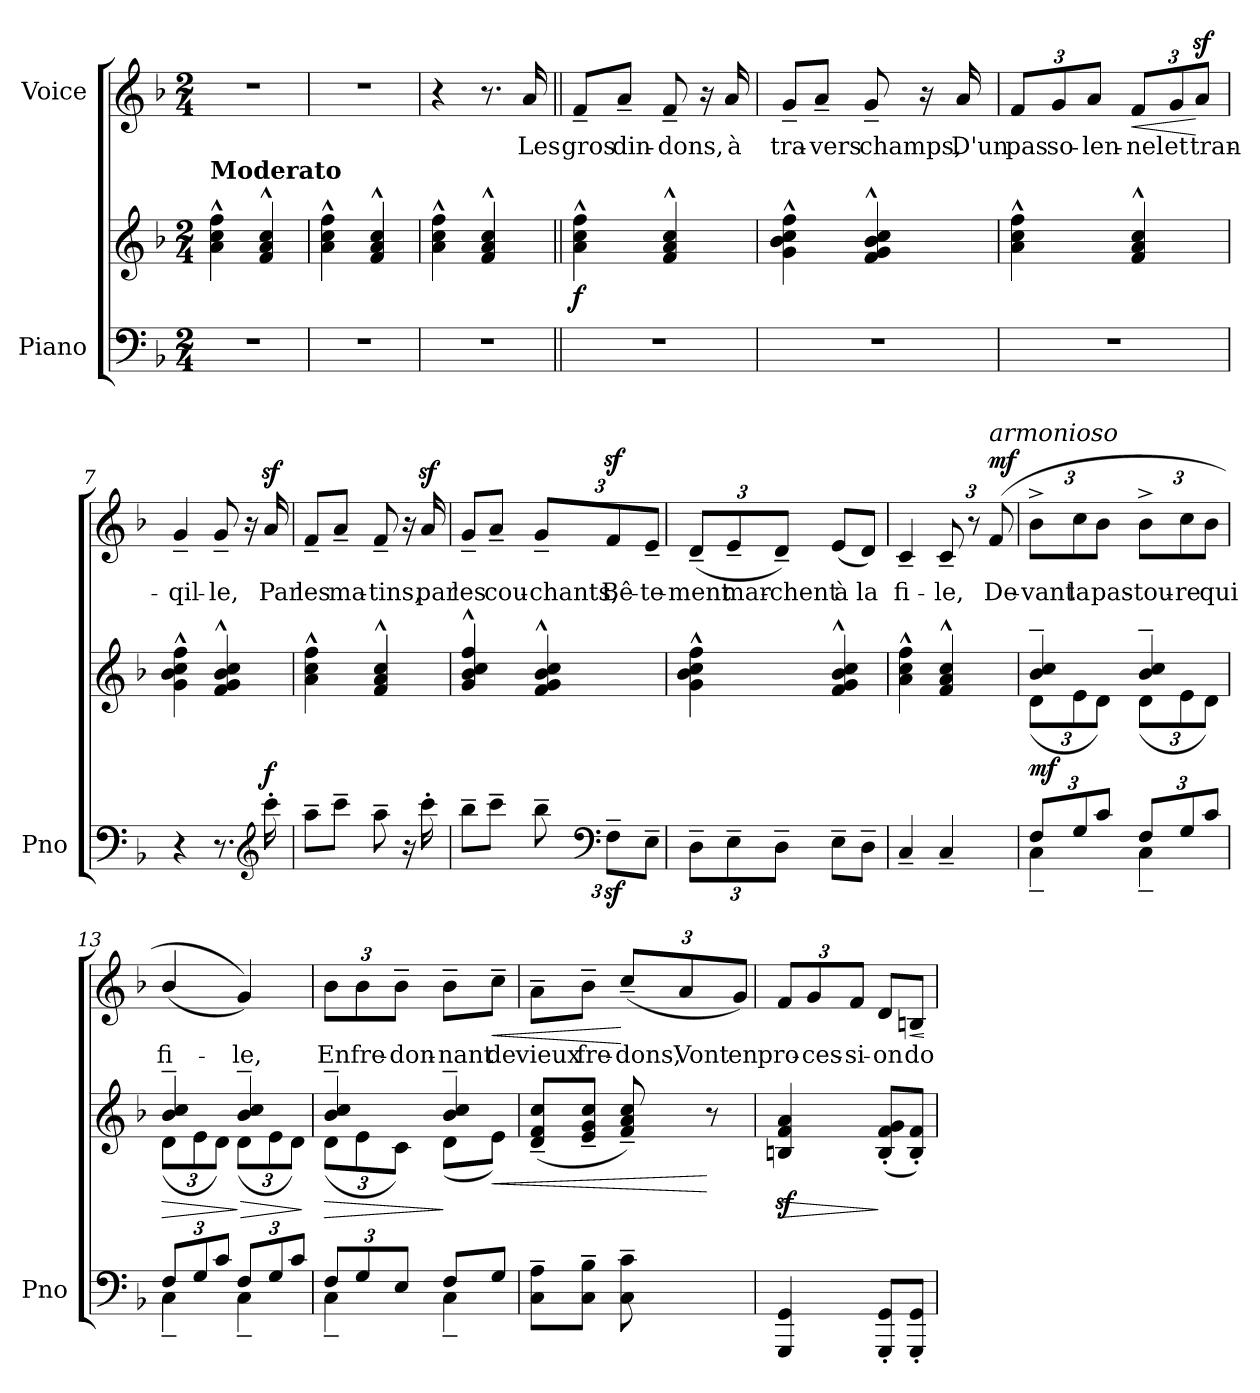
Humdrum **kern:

**kern	**kern	**dynam	**kern	**text	**dynam
*part2	*part2	*part2	*part1	*part1	*part1
*staff3	*staff2	*staff2/3	*staff1	*staff1	*staff1
*I"Piano	*	*	*I"Voice	*	*
*I'Pno	*	*	*	*	*
*clefF4	*clefG2	*	*clefG2	*	*
*k[b-]	*k[b-]	*	*k[b-]	*	*
*M2/4	*M2/4	*	*M2/4	*	*
=1	=1	=1	=1	=1	=1
!	!LO:TX:a:B:t=Moderato	!	!	!	!
!	!	!LO:DY:b	!	!	!
!	!	!LO:DY:n=1:b	!	!	!
2r	4a\^^ 4cc\^^ 4ff\^^	f other-dynamics	2r	.	.
.	4f/^^ 4a/^^ 4cc/^^	.	.	.	.
=2	=2	=2	=2	=2	=2
2r	4a\^^ 4cc\^^ 4ff\^^	.	2r	.	.
.	4f/^^ 4a/^^ 4cc/^^	.	.	.	.
=3	=3	=3	=3	=3	=3
2r	4a\^^ 4cc\^^ 4ff\^^	.	4r	.	.
.	4f/^^ 4a/^^ 4cc/^^	.	8.r	.	.
!	!	!	!	!	!LO:DY:a
!	!	!	!	!	!LO:DY:n=1:a
.	.	.	16a/	Les	f other-dynamics
=4||	=4||	=4||	=4||	=4||	=4||
!	!	!LO:DY:b	!	!	!
2r	4a\^^ 4cc\^^ 4ff\^^	f	8f~>/L	gros	.
.	.	.	8a~>/J	din-	.
.	4f/^^ 4a/^^ 4cc/^^	.	8f~>/	-dons,	.
.	.	.	16r	.	.
.	.	.	16a/	à	.
=5	=5	=5	=5	=5	=5
2r	4g\^^ 4b-\^^ 4cc\^^ 4ff\^^	.	8g~>/L	tra-	.
.	.	.	8a~>/J	-vers	.
.	4f/^^ 4g/^^ 4b-/^^ 4cc/^^	.	8g~>/	champs,	.
.	.	.	16r	.	.
.	.	.	16a/	D'un	.
=6	=6	=6	=6	=6	=6
*	*	*	*Xbrackettup	*	*
2r	4a\^^ 4cc\^^ 4ff\^^	.	12f/L	pas	.
.	.	.	12g/	so-	.
.	.	.	12a/J	-len-	.
!	!	!	!	!	!LO:HP:b
.	4f/^^ 4a/^^ 4cc/^^	.	12f/L	-nel	<
.	.	.	12g/	et	.
.	.	.	12az>/J	tran-	[
=7	=7	=7	=7	=7	=7
4r	4g\^^ 4b-\^^ 4cc\^^ 4ff\^^	.	4g~>/	-qil-	.
8.r	4f/^^ 4g/^^ 4b-/^^ 4cc/^^	.	8g~>/	-le,	.
.	.	.	16r	.	.
*clefG2	*	*	*	*	*
!	!	!LO:DY:a=2	!	!	!
16ccc'\	.	f	16az>/	Par	.
=8	=8	=8	=8	=8	=8
8aa~\L	4a\^^ 4cc\^^ 4ff\^^	.	8f~>/L	les	.
8ccc~\J	.	.	8a~>/J	ma-	.
8aa~\	4f/^^ 4a/^^ 4cc/^^	.	8f~>/	-tins,	.
16r	.	.	16r	.	.
16ccc'\	.	.	16az>/	par	.
=9	=9	=9	=9	=9	=9
8bb-~\L	4g/^^ 4b-/^^ 4cc/^^ 4ff/^^	.	8g~>/L	les	.
8ccc~\J	.	.	8a~>/J	cou-	.
*Xbrackettup	*	*	*	*	*
12bb-~\	4f/^^ 4g/^^ 4b-/^^ 4cc/^^	.	12g~>/L	-chants,	.
*clefF4	*	*	*	*	*
12Fz<~\L	.	.	12fz>/	Bê-	.
12E~\J	.	.	12e~>/J	-te-	.
=10	=10	=10	=10	=10	=10
12D~\L	4g\^^ 4b-\^^ 4cc\^^ 4ff\^^	.	(>12d~>/L	-ment	.
12E~\	.	.	12e~>/	mar-	.
12D~\J	.	.	12d~>/J)	-chent	.
8E~\L	4f/^^ 4g/^^ 4b-/^^ 4cc/^^	.	(>8e/L	à	.
8D~\J	.	.	8d/J)	la	.
=11	=11	=11	=11	=11	=11
4C~/	4a\^^ 4cc\^^ 4ff\^^	.	4c~>/	fi-	.
4C~/	4f/^^ 4a/^^ 4cc/^^	.	12c~>/	-le,	.
.	.	.	12r	.	.
!	!	!	!LO:TX:a:i:t=armonioso	!	!
!	!	!	!	!	!LO:DY:a
.	.	.	(12f/	De-	mf
=12	=12	=12	=12	=12	=12
*^	*^	*	*	*	*
*	*	*	*Xbrackettup	*	*	*	*
!	!	!	!	!LO:DY:b	!	!	!
12F/L	4C~\	4b-/~> 4cc/~>	(>12d\L	mf	12b-^\L	-vant	.
12G/	.	.	12e\	.	12cc\	la	.
12c/J	.	.	12d\J)	.	12b-\J	pas-	.
12F/L	4C~\	4b-/~> 4cc/~>	(>12d\L	.	12b-^\L	-tou-	.
12G/	.	.	12e\	.	12cc\	-re	.
12c/J	.	.	12d\J)	.	12b-\J	qui	.
=13	=13	=13	=13	=13	=13	=13	=13
!	!	!	!	!LO:HP:b	!	!	!
12F/L	4C~\	4b-/~> 4cc/~>	(>12d\L	>	(4b-/	fi-	.
12G/	.	.	12e\	.	.	.	.
12c/J	.	.	12d\J)	.	.	.	.
!	!	!	!	!LO:HP:n=1:b	!	!	!
12F/L	4C~\	4b-/~> 4cc/~>	(>12d\L	] >	4g/))	-le,	.
12G/	.	.	12e\	.	.	.	.
12c/J	.	.	12d\J)	.	.	.	.
*v	*v	*	*	*	*	*	*
*	*v	*v	*	*	*	*
.	.	]	.	.	.
=14	=14	=14	=14	=14	=14
*^	*	*	*	*	*
!	!	!	!LO:HP:b	!	!	!
*	*	*^	*	*	*	*
12F/L	4C~\	4b-/~> 4cc/~>	(>12d\L	>	12b-\L	En	.
12G/	.	.	12e\	.	12b-\	fre-	.
12E/J	.	.	12c\J)	.	12b-~\J	-don-	.
8F/L	4C~\	4b-/~ 4cc/~	(>8d\L	]	8b-~\L	-nant	.
!	!	!	!	!LO:HP:b	!	!	!LO:HP:b
8G/J	.	.	8e\J)	<	8cc~\J	de	<
*v	*v	*	*	*	*	*	*
*	*v	*v	*	*	*	*
=15	=15	=15	=15	=15	=15
8C\~ 8A\~L	(8d/~ 8f/~ 8cc/~L	.	8a~\L	vieux	.
8C\~ 8B-\~J	8e/~ 8g/~ 8cc/~J	.	8b-~\J	fre-	.
8C\~ 8c\~	8f/~ 8a/~ 8cc/~)	.	(12cc~/L	-dons,	[
.	.	.	12a/	Vont	.
8ryy	8r	[	.	.	.
.	.	.	12g/J)	en	.
=16	=16	=16	=16	=16	=16
!	!	!LO:HP:b	!	!	!
4GGG/ 4GG/	4Bn/z< 4f/z< 4a/z<	>	12f/L	pro-	.
.	.	.	12g/	-ces-	.
.	.	.	12f/J	-si-	.
8GGG/' 8GG/'L	(8B/' 8f/' 8g/'L	]	8d/L	-on	.
!	!	!	!	!	!LO:HP:b
8GGG/' 8GG/'J	8B/' 8f/'J)	.	8Bn/J	do-	<
.	.	.	.	.	[
=	=	=	=	=	=
*-	*-	*-	*-	*-	*-
